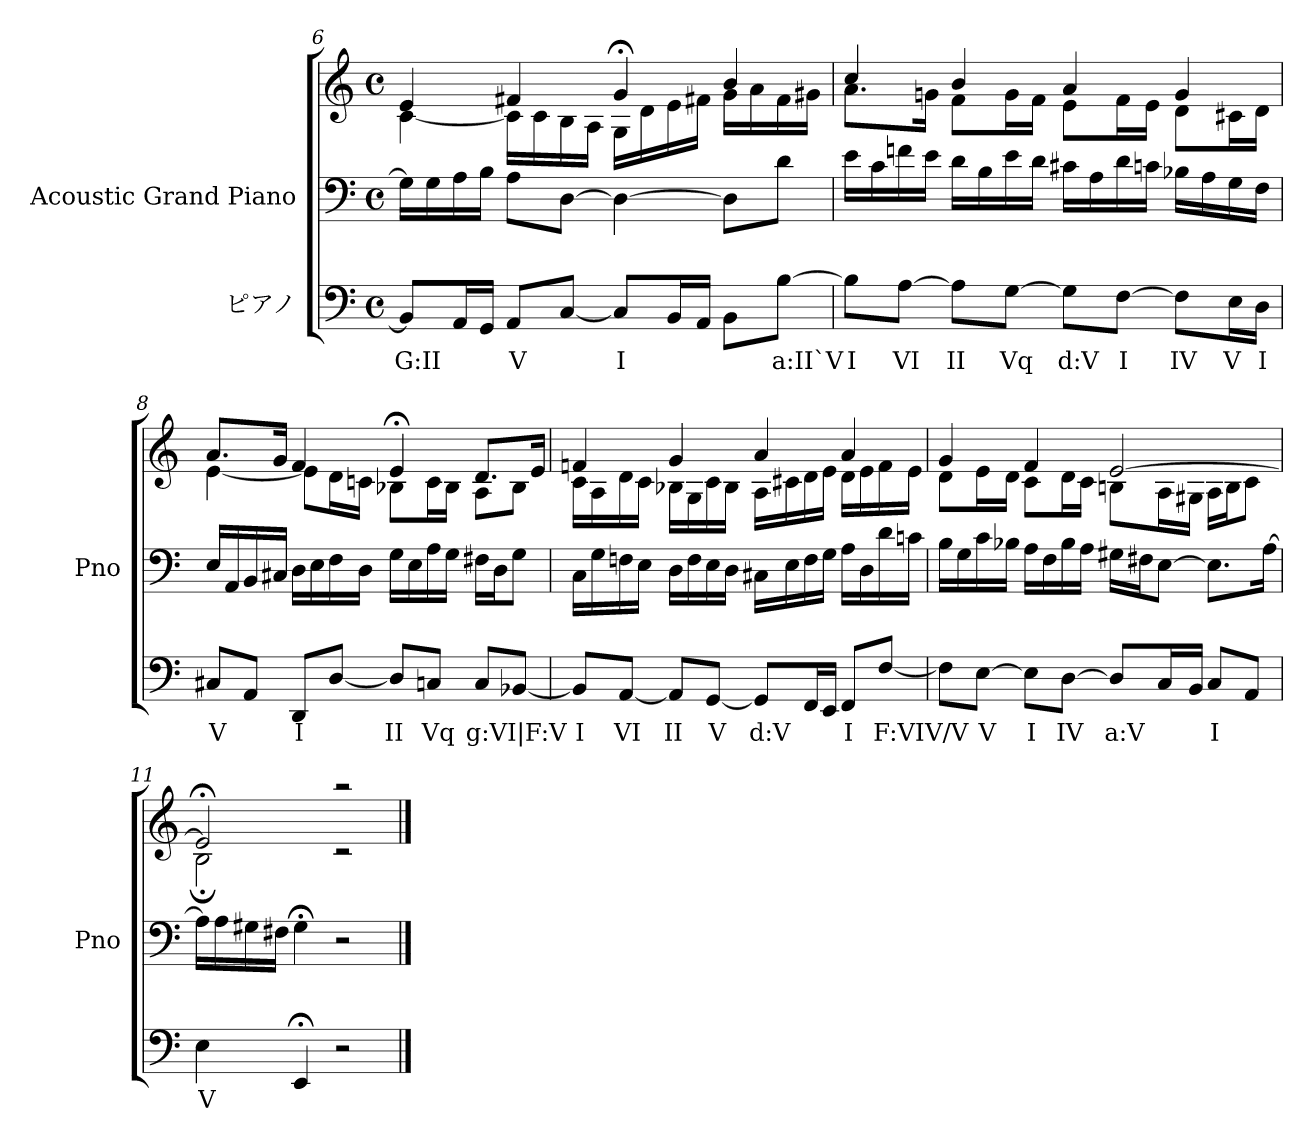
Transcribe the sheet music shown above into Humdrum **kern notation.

**kern	**text	**kern	**kern
*part2	*part2	*part1	*part1
*staff3	*staff3	*staff2	*staff1
*I"ピアノ	*	*I"Acoustic Grand Piano	*
*	*	*I'Pno	*
*clefF4	*	*clefF4	*clefG2
*k[]	*	*k[]	*k[]
*C:	*	*C:	*C:
*M4/4	*	*M4/4	*M4/4
*met(c)	*	*met(c)	*met(c)
=6	=6	=6	=6
!	!LO:LY:b	!	!
*	*	*	*^
8BB/L]	G:II	16G\LL]	4e/	[<4c\
.	.	16G\	.	.
16AA/L	.	16A\	.	.
16GG/JJ	.	16B\JJ	.	.
!	!LO:LY:b	!	!	!
8AA/L	V	8A\L	4f#X/	16c\LL]
.	.	.	.	16c\
[8C/J	.	[8D\J	.	16B\
.	.	.	.	16A\JJ
!	!LO:LY:b	!	!	!
8C/L]	I	4D\_	4g;</	16G\LL
.	.	.	.	16d\
16BB/L	.	.	.	16e\
16AA/JJ	.	.	.	16f#X\JJ
8BB\L	.	8D\L]	4b/	16g\LL
.	.	.	.	16a\
!	!LO:LY:b	!	!	!
[8B\J	a:II`V	8d\J	.	16f#\
.	.	.	.	16g#X\JJ
=7	=7	=7	=7	=7
!	!LO:LY:b	!	!	!
8B\L]	I	16e\LL	4cc/	8.a\L
.	.	16c\	.	.
!	!LO:LY:b	!	!	!
[8A\J	VI	16fn\	.	.
.	.	16e\JJ	.	16gn\Jk
!	!LO:LY:b	!	!	!
8A\L]	II	16d\LL	4b/	8f\L
.	.	16B\	.	.
!	!LO:LY:b	!	!	!
[8G\J	Vq	16e\	.	16g\L
.	.	16d\JJ	.	16f\JJ
!	!LO:LY:b	!	!	!
8G\L]	d:V	16c#X\LL	4a/	8e\L
.	.	16A\	.	.
!	!LO:LY:b	!	!	!
[8F\J	I	16d\	.	16f\L
.	.	16cn\JJ	.	16e\JJ
!	!LO:LY:b	!	!	!
8F\L]	IV	16B-X\LL	4g/	8d\L
.	.	16A\	.	.
!	!LO:LY:b	!	!	!
16E\L	V	16G\	.	16c#X\L
!	!LO:LY:b	!	!	!
16D\JJ	I	16F\JJ	.	16d\JJ
!!LO:LB:g=z	!!
=8	=8	=8	=8	=8
!	!LO:LY:b	!	!	!
8C#X/L	V	16E/LL	8.a/L	[<4e\
.	.	16AA/	.	.
8AA/J	.	16BB/	.	.
.	.	16C#X/JJ	16g/Jk	.
!	!LO:LY:b	!	!	!
8DD/L	I	16D\LL	4f/	8e\L]
.	.	16E\	.	.
[8D/J	.	16F\	.	16d\L
.	.	16D\JJ	.	16cn\JJ
!	!LO:LY:b	!	!	!
8D/L]	II	16G\LL	4e;</	8B-X\L
.	.	16E\	.	.
!	!LO:LY:b	!	!	!
8Cn/J	Vq	16A\	.	16c\L
.	.	16G\JJ	.	16B-\JJ
!	!LO:LY:b	!	!	!
8C/L	g:V	16F#X\LL	8.d/L	8A\L
.	.	16D\J	.	.
!	!LO:LY:b	!	!	!
[8BB-X/J	I|F:V	8G\J	.	8B-\J
.	.	.	16e/Jk	.
=9	=9	=9	=9	=9
!	!LO:LY:b	!	!	!
8BB-/L]	I	16C\LL	4fn/	16c\LL
.	.	16G\	.	16A\
!	!LO:LY:b	!	!	!
[8AA/J	VI	16Fn\	.	16d\
.	.	16E\JJ	.	16c\JJ
!	!LO:LY:b	!	!	!
8AA/L]	II	16D\LL	4g/	16B-X\LL
.	.	16F\	.	16G\
!	!LO:LY:b	!	!	!
[8GG/J	V	16E\	.	16c\
.	.	16D\JJ	.	16B-\JJ
!	!LO:LY:b	!	!	!
8GG/L]	d:V	16C#X\LL	4a/	16A\LL
.	.	16E\	.	16c#X\
16FF/L	.	16F\	.	16d\
16EE/JJ	.	16G\JJ	.	16e\JJ
!	!LO:LY:b	!	!	!
8FF/L	I	16A\LL	4a/	16d\LL
.	.	16D\	.	16e\
!	!LO:LY:b	!	!	!
[8F/J	F:VI	16d\	.	16f\
.	.	16cn\JJ	.	16e\JJ
=10	=10	=10	=10	=10
!	!LO:LY:b	!	!	!
8F\L]	V/V	16B\LL	4g/	8d\L
.	.	16G\	.	.
!	!LO:LY:b	!	!	!
[8E\J	V	16c\	.	16e\L
.	.	16B-X\JJ	.	16d\JJ
!	!LO:LY:b	!	!	!
8E\L]	I	16A\LL	4f/	8c\L
.	.	16F\	.	.
!	!LO:LY:b	!	!	!
[8D\J	IV	16B-\	.	16d\L
.	.	16A\JJ	.	16c\JJ
!	!LO:LY:b	!	!	!
8D/L]	a:V	16G#X\LL	[>2e/	8Bn\L
.	.	16F#X\J	.	.
16C/L	.	[8E\J	.	16A\L
16BB/JJ	.	.	.	16G#X\JJ
!	!LO:LY:b	!	!	!
8C/L	I	8.E\L]	.	16A\LL
.	.	.	.	16B\J
8AA/J	.	.	.	8c\J
.	.	[16A\Jk	.	.
=11	=11	=11	=11	=11
!	!LO:LY:b	!	!	!
4E\	V	16A\LL]	2e;</]	2B;\
.	.	16A\	.	.
.	.	16G#X\	.	.
.	.	16F#X\JJ	.	.
4EE;/	.	4G#;<\	.	.
2r	.	2r	2raa	2rc
*	*	*	*v	*v
==	==	==	==
*-	*-	*-	*-
